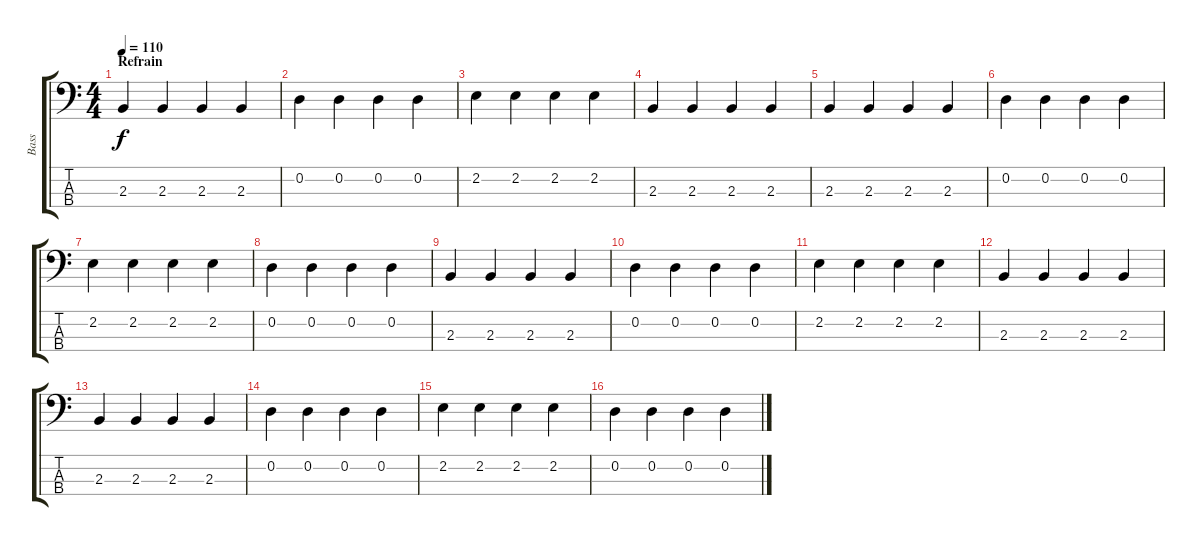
\track ("Bass" "Bass") {instrument electricbassfinger}
\staff {score tabs}
\tuning (G2 D2 A1 E1) {hide}
\ts (4 4)
\section ("" "Refrain")
\tempo 110
\clef f4
\ks c
2.3.4{dy f} 2.3.4 2.3.4 2.3.4 |
0.2.4 0.2.4 0.2.4 0.2.4 |
2.2.4 2.2.4 2.2.4 2.2.4 |
2.3.4 2.3.4 2.3.4 2.3.4 |
2.3.4 2.3.4 2.3.4 2.3.4 |
0.2.4 0.2.4 0.2.4 0.2.4 |
2.2.4 2.2.4 2.2.4 2.2.4 |
0.2.4 0.2.4 0.2.4 0.2.4 |
2.3.4 2.3.4 2.3.4 2.3.4 |
0.2.4 0.2.4 0.2.4 0.2.4 |
2.2.4 2.2.4 2.2.4 2.2.4 |
2.3.4 2.3.4 2.3.4 2.3.4 |
2.3.4 2.3.4 2.3.4 2.3.4 |
0.2.4 0.2.4 0.2.4 0.2.4 |
2.2.4 2.2.4 2.2.4 2.2.4 |
0.2.4 0.2.4 0.2.4 0.2.4
